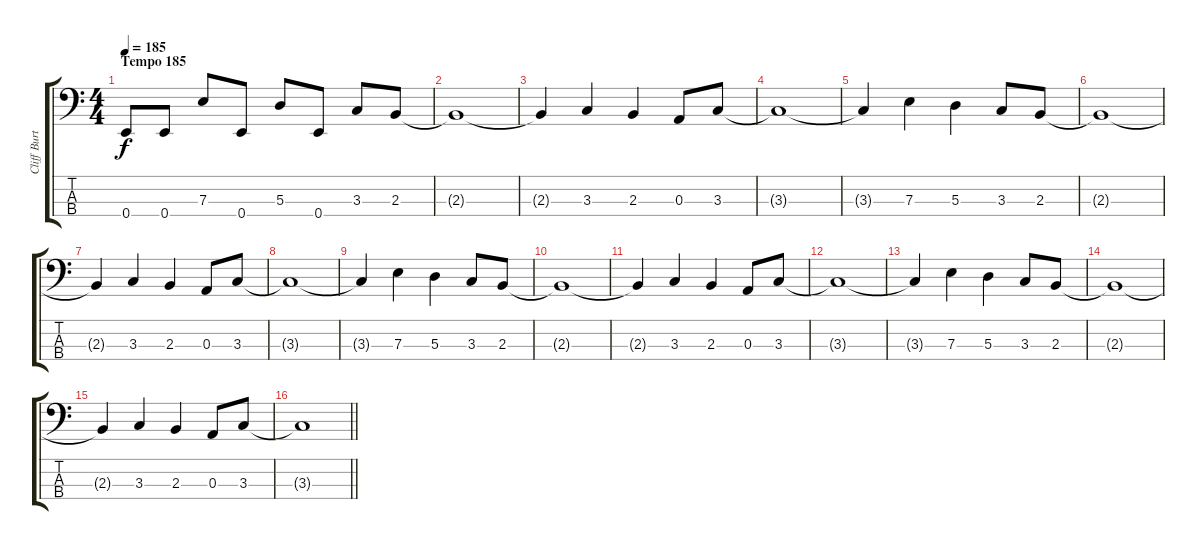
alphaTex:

\track ("Cliff Burton (Bass)" "Cliff Burt") {instrument electricbassfinger}
\staff {score tabs}
\tuning (G2 D2 A1 E1) {hide}
\ts (4 4)
\section ("" "Tempo 185")
\tempo 185
\clef f4
\ks c
0.4.8{dy f} 0.4.8 7.3.8 0.4.8 5.3.8 0.4.8 3.3.8 2.3.8 |
2.3{t}.1 |
2.3{t}.4 3.3.4 2.3.4 0.3.8 3.3.8 |
3.3{t}.1 |
3.3{t}.4 7.3.4 5.3.4 3.3.8 2.3.8 |
2.3{t}.1 |
2.3{t}.4 3.3.4 2.3.4 0.3.8 3.3.8 |
3.3{t}.1 |
3.3{t}.4 7.3.4 5.3.4 3.3.8 2.3.8 |
2.3{t}.1 |
2.3{t}.4 3.3.4 2.3.4 0.3.8 3.3.8 |
3.3{t}.1 |
3.3{t}.4 7.3.4 5.3.4 3.3.8 2.3.8 |
2.3{t}.1 |
2.3{t}.4 3.3.4 2.3.4 0.3.8 3.3.8 |
\barLineRight lightlight
3.3{t}.1
